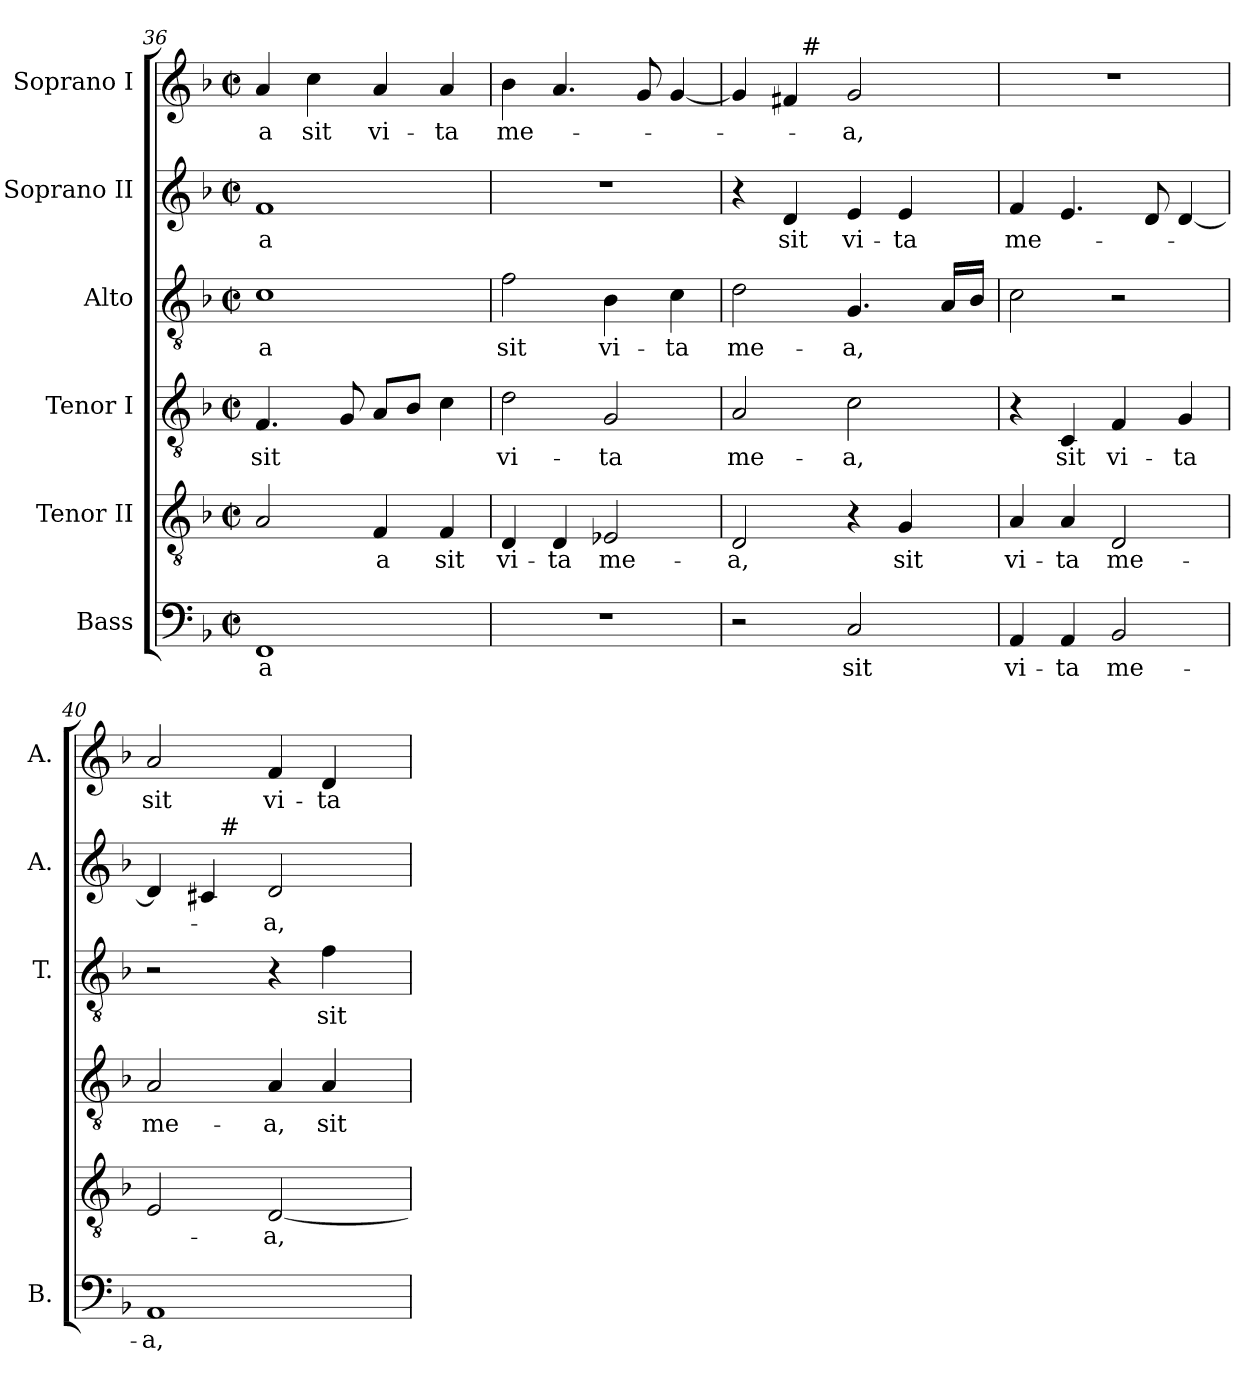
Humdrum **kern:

**kern	**text	**kern	**text	**kern	**text	**kern	**text	**kern	**text	**kern	**text
*part6	*part6	*part5	*part5	*part4	*part4	*part3	*part3	*part2	*part2	*part1	*part1
*staff6	*staff6	*staff5	*staff5	*staff4	*staff4	*staff3	*staff3	*staff2	*staff2	*staff1	*staff1
*I"Bass	*	*I"Tenor II	*	*I"Tenor I	*	*I"Alto	*	*I"Soprano II	*	*I"Soprano I	*
*I'B.	*	*	*	*	*	*I'T.	*	*I'A.	*	*I'A.	*
!!LO:LB:g=z
*clefF4	*	*clefGv2	*	*clefGv2	*	*clefGv2	*	*clefG2	*	*clefG2	*
*	*	*ITrd7c12	*	*ITrd7c12	*	*ITrd7c12	*	*	*	*	*
*k[b-]	*	*k[b-]	*	*k[b-]	*	*k[b-]	*	*k[b-]	*	*k[b-]	*
*F:	*	*F:	*	*F:	*	*F:	*	*F:	*	*F:	*
*M2/2	*	*M2/2	*	*M2/2	*	*M2/2	*	*M2/2	*	*M2/2	*
*met(c|)	*	*met(c|)	*	*met(c|)	*	*met(c|)	*	*met(c|)	*	*met(c|)	*
=36	=36	=36	=36	=36	=36	=36	=36	=36	=36	=36	=36
!	!LO:LY:b:color=#000000	!	!	!	!	!	!	!	!	!	!
!	!	!	!	!	!LO:LY:b:color=#000000	!	!	!	!	!	!
!	!	!	!	!	!	!	!LO:LY:b:color=#000000	!	!	!	!
!	!	!	!	!	!	!	!	!	!LO:LY:b:color=#000000	!	!
!	!	!	!	!	!	!	!	!	!	!	!LO:LY:b:color=#000000
1FFi	-a	2AAi/	.	4.FFi/	sit	1Ci	-a	1fi	-a	4ai/	-a
!	!	!	!	!	!	!	!	!	!	!	!LO:LY:b:color=#000000
.	.	.	.	.	.	.	.	.	.	4cci\	sit
.	.	.	.	8GGi/	.	.	.	.	.	.	.
!	!	!	!LO:LY:b:color=#000000	!	!	!	!	!	!	!	!
!	!	!	!	!	!	!	!	!	!	!	!LO:LY:b:color=#000000
.	.	4FFi/	-a	8AAi/L	.	.	.	.	.	4ai/	vi-
.	.	.	.	8BB-i/J	.	.	.	.	.	.	.
!	!	!	!LO:LY:b:color=#000000	!	!	!	!	!	!	!	!
!	!	!	!	!	!	!	!	!	!	!	!LO:LY:b:color=#000000
.	.	4FFi/	sit	4Ci\	.	.	.	.	.	4ai/	-ta
=37	=37	=37	=37	=37	=37	=37	=37	=37	=37	=37	=37
!	!	!	!LO:LY:b:color=#000000	!	!	!	!	!	!	!	!
!	!	!	!	!	!LO:LY:b:color=#000000	!	!	!	!	!	!
!	!	!	!	!	!	!	!LO:LY:b:color=#000000	!	!	!	!
!	!	!	!	!	!	!	!	!	!	!	!LO:LY:b:color=#000000
1r	.	4DDi/	vi-	2Di\	vi-	2Fi\	sit	1r	.	4b-i\	me-
!	!	!	!LO:LY:b:color=#000000	!	!	!	!	!	!	!	!
.	.	4DDi/	-ta	.	.	.	.	.	.	4.ai/	.
!	!	!	!LO:LY:b:color=#000000	!	!	!	!	!	!	!	!
!	!	!	!	!	!LO:LY:b:color=#000000	!	!	!	!	!	!
!	!	!	!	!	!	!	!LO:LY:b:color=#000000	!	!	!	!
.	.	2EE-Xi/	me-	2GGi/	-ta	4BB-i\	vi-	.	.	.	.
.	.	.	.	.	.	.	.	.	.	8gi/	.
!	!	!	!	!	!	!	!LO:LY:b:color=#000000	!	!	!	!
.	.	.	.	.	.	4Ci\	-ta	.	.	[<4gi/	.
=38	=38	=38	=38	=38	=38	=38	=38	=38	=38	=38	=38
!	!	!	!LO:LY:b:color=#000000	!	!	!	!	!	!	!	!
!	!	!	!	!	!LO:LY:b:color=#000000	!	!	!	!	!	!
!	!	!	!	!	!	!	!LO:LY:b:color=#000000	!	!	!	!
*	*	*	*	*	*	*	*	*	*	*^	*
2r	.	2DDi/	-a,	2AAi/	me-	2Di\	me-	4r	.	4gi/]	4ryy	.
!	!	!	!	!	!	!	!	!	!LO:LY:b:color=#000000	!	!	!
.	.	.	.	.	.	.	.	4di/	sit	4f#i/	32ryy	.
.	.	.	.	.	.	.	.	.	.	.	256ryy	.
!	!	!	!	!	!	!	!	!	!	!	!LO:TX:a:t=#	!
.	.	.	.	.	.	.	.	.	.	.	2ryy	.
!	!LO:LY:b:color=#000000	!	!	!	!	!	!	!	!	!	!	!
!	!	!	!	!	!LO:LY:b:color=#000000	!	!	!	!	!	!	!
!	!	!	!	!	!	!	!LO:LY:b:color=#000000	!	!	!	!	!
!	!	!	!	!	!	!	!	!	!LO:LY:b:color=#000000	!	!	!
!	!	!	!	!	!	!	!	!	!	!	!	!LO:LY:b:color=#000000
2Ci/	sit	4r	.	2Ci\	-a,	4.GGi/	-a,	4ei/	vi-	2gi/	.	-a,
!	!	!	!LO:LY:b:color=#000000	!	!	!	!	!	!	!	!	!
!	!	!	!	!	!	!	!	!	!LO:LY:b:color=#000000	!	!	!
.	.	4GGi/	sit	.	.	.	.	4ei/	-ta	.	.	.
.	.	.	.	.	.	.	.	.	.	.	8ryy	.
.	.	.	.	.	.	16AAi/LL	.	.	.	.	.	.
.	.	.	.	.	.	.	.	.	.	.	16ryy	.
.	.	.	.	.	.	16BB-i/JJ	.	.	.	.	.	.
.	.	.	.	.	.	.	.	.	.	.	64..ryy	.
*	*	*	*	*	*	*	*	*	*	*v	*v	*
=39	=39	=39	=39	=39	=39	=39	=39	=39	=39	=39	=39
*	*	*	*	*	*	*	*	*	*	*^	*
!	!LO:LY:b:color=#000000	!	!	!	!	!	!	!	!	!	!	!
*	*	*	*	*	*	*	*	*	*	*v	*v	*
*	*	*	*	*	*	*	*	*	*	*^	*
!	!	!	!LO:LY:b:color=#000000	!	!	!	!	!	!	!	!	!
*	*	*	*	*	*	*	*	*	*	*v	*v	*
*	*	*	*	*	*	*	*	*	*	*^	*
!	!	!	!	!	!	!	!	!	!LO:LY:b:color=#000000	!	!	!
*	*	*	*	*	*	*	*	*	*	*v	*v	*
4AAi/	vi-	4AAi/	vi-	4r	.	2Ci\	.	4fi/	me-	1r	.
!	!LO:LY:b:color=#000000	!	!	!	!	!	!	!	!	!	!
!	!	!	!LO:LY:b:color=#000000	!	!	!	!	!	!	!	!
!	!	!	!	!	!LO:LY:b:color=#000000	!	!	!	!	!	!
4AAi/	-ta	4AAi/	-ta	4CCi/	sit	.	.	4.ei/	.	.	.
!	!LO:LY:b:color=#000000	!	!	!	!	!	!	!	!	!	!
!	!	!	!LO:LY:b:color=#000000	!	!	!	!	!	!	!	!
!	!	!	!	!	!LO:LY:b:color=#000000	!	!	!	!	!	!
2BB-i/	me-	2DDi/	me-	4FFi/	vi-	2r	.	.	.	.	.
.	.	.	.	.	.	.	.	8di/	.	.	.
!	!	!	!	!	!LO:LY:b:color=#000000	!	!	!	!	!	!
.	.	.	.	4GGi/	-ta	.	.	[<4di/	.	.	.
=40	=40	=40	=40	=40	=40	=40	=40	=40	=40	=40	=40
!	!LO:LY:b:color=#000000	!	!	!	!	!	!	!	!	!	!
!	!	!	!	!	!LO:LY:b:color=#000000	!	!	!	!	!	!
!	!	!	!	!	!	!	!	!	!	!	!LO:LY:b:color=#000000
*	*	*	*	*	*	*	*	*^	*	*	*
1AAi	-a,	2EEi/	.	2AAi/	me-	2r	.	4di/]	4ryy	.	2ai/	sit
.	.	.	.	.	.	.	.	4c#i/	32ryy	.	.	.
.	.	.	.	.	.	.	.	.	256ryy	.	.	.
!	!	!	!	!	!	!	!	!	!LO:TX:a:t=#	!	!	!
.	.	.	.	.	.	.	.	.	2ryy	.	.	.
!	!	!	!LO:LY:b:color=#000000	!	!	!	!	!	!	!	!	!
!	!	!	!	!	!LO:LY:b:color=#000000	!	!	!	!	!	!	!
!	!	!	!	!	!	!	!	!	!	!LO:LY:b:color=#000000	!	!
!	!	!	!	!	!	!	!	!	!	!	!	!LO:LY:b:color=#000000
.	.	[<2DDi/	-a,	4AAi/	-a,	4r	.	2di/	.	-a,	4fi/	vi-
!	!	!	!	!	!LO:LY:b:color=#000000	!	!	!	!	!	!	!
!	!	!	!	!	!	!	!LO:LY:b:color=#000000	!	!	!	!	!
!	!	!	!	!	!	!	!	!	!	!	!	!LO:LY:b:color=#000000
.	.	.	.	4AAi/	sit	4Fi\	sit	.	.	.	4di/	-ta
.	.	.	.	.	.	.	.	.	8ryy	.	.	.
.	.	.	.	.	.	.	.	.	16ryy	.	.	.
.	.	.	.	.	.	.	.	.	64..ryy	.	.	.
*	*	*	*	*	*	*	*	*v	*v	*	*	*
=	=	=	=	=	=	=	=	=	=	=	=
*-	*-	*-	*-	*-	*-	*-	*-	*-	*-	*-	*-
